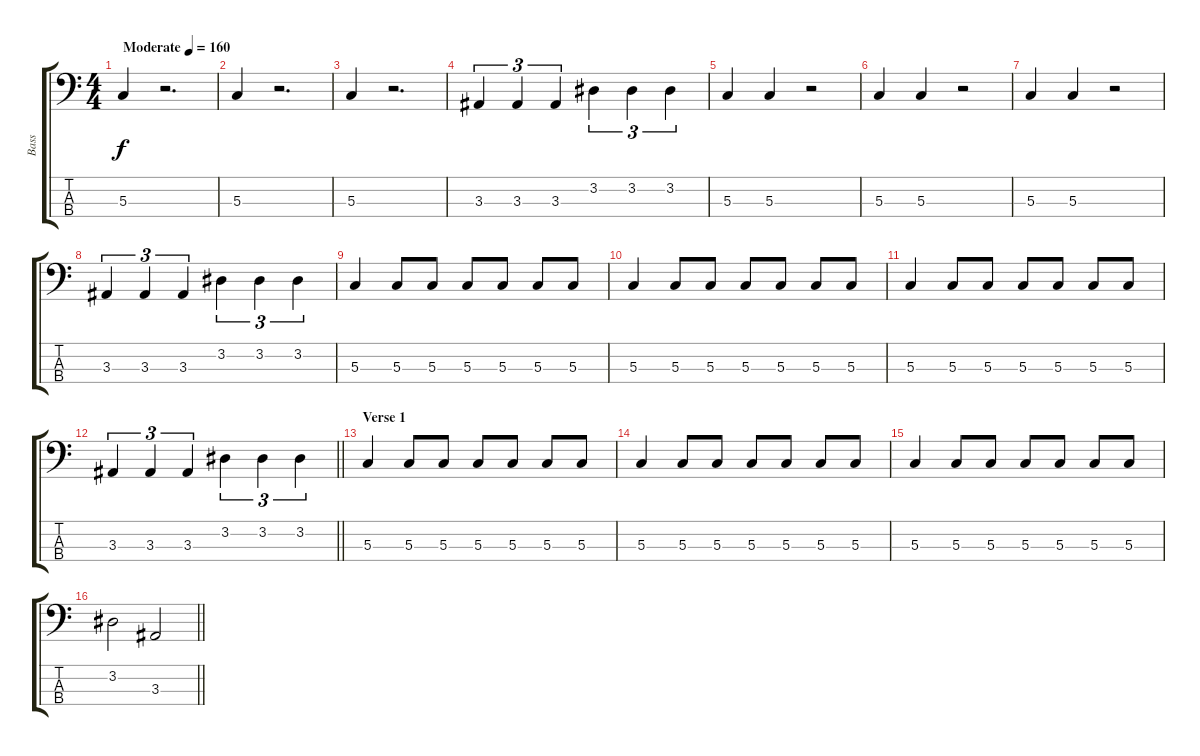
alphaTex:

\track ("Bass" "Bass") {instrument electricbassfinger}
\staff {score tabs}
\tuning (F2 C2 G1 D1) {hide}
\ts (4 4)
\tempo (160 "Moderate")
\clef f4
\ks c
5.3.4{dy f instrument electricbassfinger} r.2{d} |
5.3.4 r.2{d} |
5.3.4 r.2{d} |
3.3.4{tu (3 2)} 3.3.4{tu (3 2)} 3.3.4{tu (3 2)} 3.2.4{tu (3 2)} 3.2.4{tu (3 2)} 3.2.4{tu (3 2)} |
5.3.4 5.3.4 r.2 |
5.3.4 5.3.4 r.2 |
5.3.4 5.3.4 r.2 |
3.3.4{tu (3 2)} 3.3.4{tu (3 2)} 3.3.4{tu (3 2)} 3.2.4{tu (3 2)} 3.2.4{tu (3 2)} 3.2.4{tu (3 2)} |
5.3.4 5.3.8 5.3.8 5.3.8 5.3.8 5.3.8 5.3.8 |
5.3.4 5.3.8 5.3.8 5.3.8 5.3.8 5.3.8 5.3.8 |
5.3.4 5.3.8 5.3.8 5.3.8 5.3.8 5.3.8 5.3.8 |
\barLineRight lightlight
3.3.4{tu (3 2)} 3.3.4{tu (3 2)} 3.3.4{tu (3 2)} 3.2.4{tu (3 2)} 3.2.4{tu (3 2)} 3.2.4{tu (3 2)} |
\section ("" "Verse 1")
5.3.4 5.3.8 5.3.8 5.3.8 5.3.8 5.3.8 5.3.8 |
5.3.4 5.3.8 5.3.8 5.3.8 5.3.8 5.3.8 5.3.8 |
5.3.4 5.3.8 5.3.8 5.3.8 5.3.8 5.3.8 5.3.8 |
\barLineRight lightlight
3.2.2 3.3.2
